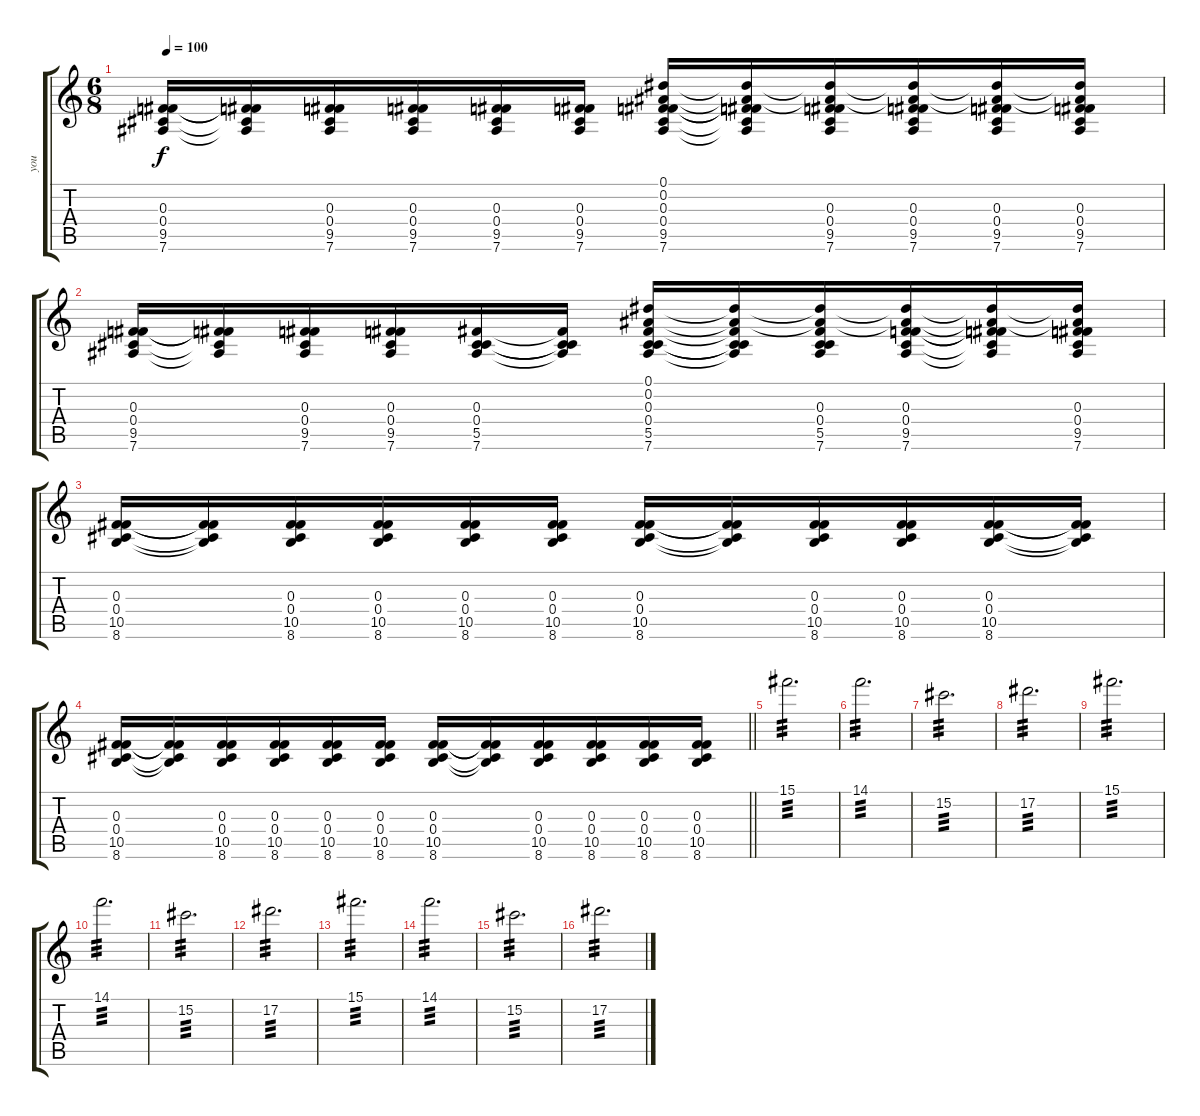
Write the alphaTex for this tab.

\track ("you" "you") {instrument electricguitarjazz}
\staff {score tabs}
\tuning (Eb4 Bb3 Gb3 Db3 Ab2 Eb2) {hide}
\ts (6 8)
\tempo 100
\clef g2
\ks c
(0.3 0.4 9.5 7.6).16{dy f} (0.3{t} 0.4{t} 9.5{t} 7.6{t}).16 (0.3 0.4 9.5 7.6).16 (0.3 0.4 9.5 7.6).16 (0.3 0.4 9.5 7.6).16 (0.3 0.4 9.5 7.6).16 (0.1 0.2 0.3 0.4 9.5 7.6).16 (0.1{t} 0.2{t} 0.3{t} 0.4{t} 9.5{t} 7.6{t}).16 (0.1{t} 0.2{t} 0.3 0.4 9.5 7.6).16 (0.1{t} 0.2{t} 0.3 0.4 9.5 7.6).16 (0.1{t} 0.2{t} 0.3 0.4 9.5 7.6).16 (0.1{t} 0.2{t} 0.3 0.4 9.5 7.6).16 |
(0.3 0.4 9.5 7.6).16 (0.3{t} 0.4{t} 9.5{t} 7.6{t}).16 (0.3 0.4 9.5 7.6).16 (0.3 0.4 9.5 7.6).16 (0.3 0.4 5.5 7.6).16 (0.3{t} 0.4{t} 5.5{t} 7.6{t}).16 (0.1 0.2 0.3 0.4 5.5 7.6).16 (0.1{t} 0.2{t} 0.3{t} 0.4{t} 5.5{t} 7.6{t}).16 (0.1{t} 0.2{t} 0.3 0.4 5.5 7.6).16 (0.1{t} 0.2{t} 0.3 0.4 9.5 7.6).16 (0.1{t} 0.2{t} 0.3{t} 0.4{t} 9.5{t} 7.6{t}).16 (0.1{t} 0.2{t} 0.3 0.4 9.5 7.6).16 |
(0.3 0.4 10.5 8.6).16 (0.3{t} 0.4{t} 10.5{t} 8.6{t}).16 (0.3 0.4 10.5 8.6).16 (0.3 0.4 10.5 8.6).16 (0.3 0.4 10.5 8.6).16 (0.3 0.4 10.5 8.6).16 (0.3 0.4 10.5 8.6).16 (0.3{t} 0.4{t} 10.5{t} 8.6{t}).16 (0.3 0.4 10.5 8.6).16 (0.3 0.4 10.5 8.6).16 (0.3 0.4 10.5 8.6).16 (0.3{t} 0.4{t} 10.5{t} 8.6{t}).16 |
\barLineRight lightlight
(0.3 0.4 10.5 8.6).16 (0.3{t} 0.4{t} 10.5{t} 8.6{t}).16 (0.3 0.4 10.5 8.6).16 (0.3 0.4 10.5 8.6).16 (0.3 0.4 10.5 8.6).16 (0.3 0.4 10.5 8.6).16 (0.3 0.4 10.5 8.6).16 (0.3{t} 0.4{t} 10.5{t} 8.6{t}).16 (0.3 0.4 10.5 8.6).16 (0.3 0.4 10.5 8.6).16 (0.3 0.4 10.5 8.6).16 (0.3 0.4 10.5 8.6).16 |
15.1.2{d tp 3} |
14.1.2{d tp 3} |
15.2.2{d tp 3} |
17.2.2{d tp 3} |
15.1.2{d tp 3} |
14.1.2{d tp 3} |
15.2.2{d tp 3} |
17.2.2{d tp 3} |
15.1.2{d tp 3} |
14.1.2{d tp 3} |
15.2.2{d tp 3} |
17.2.2{d tp 3}
